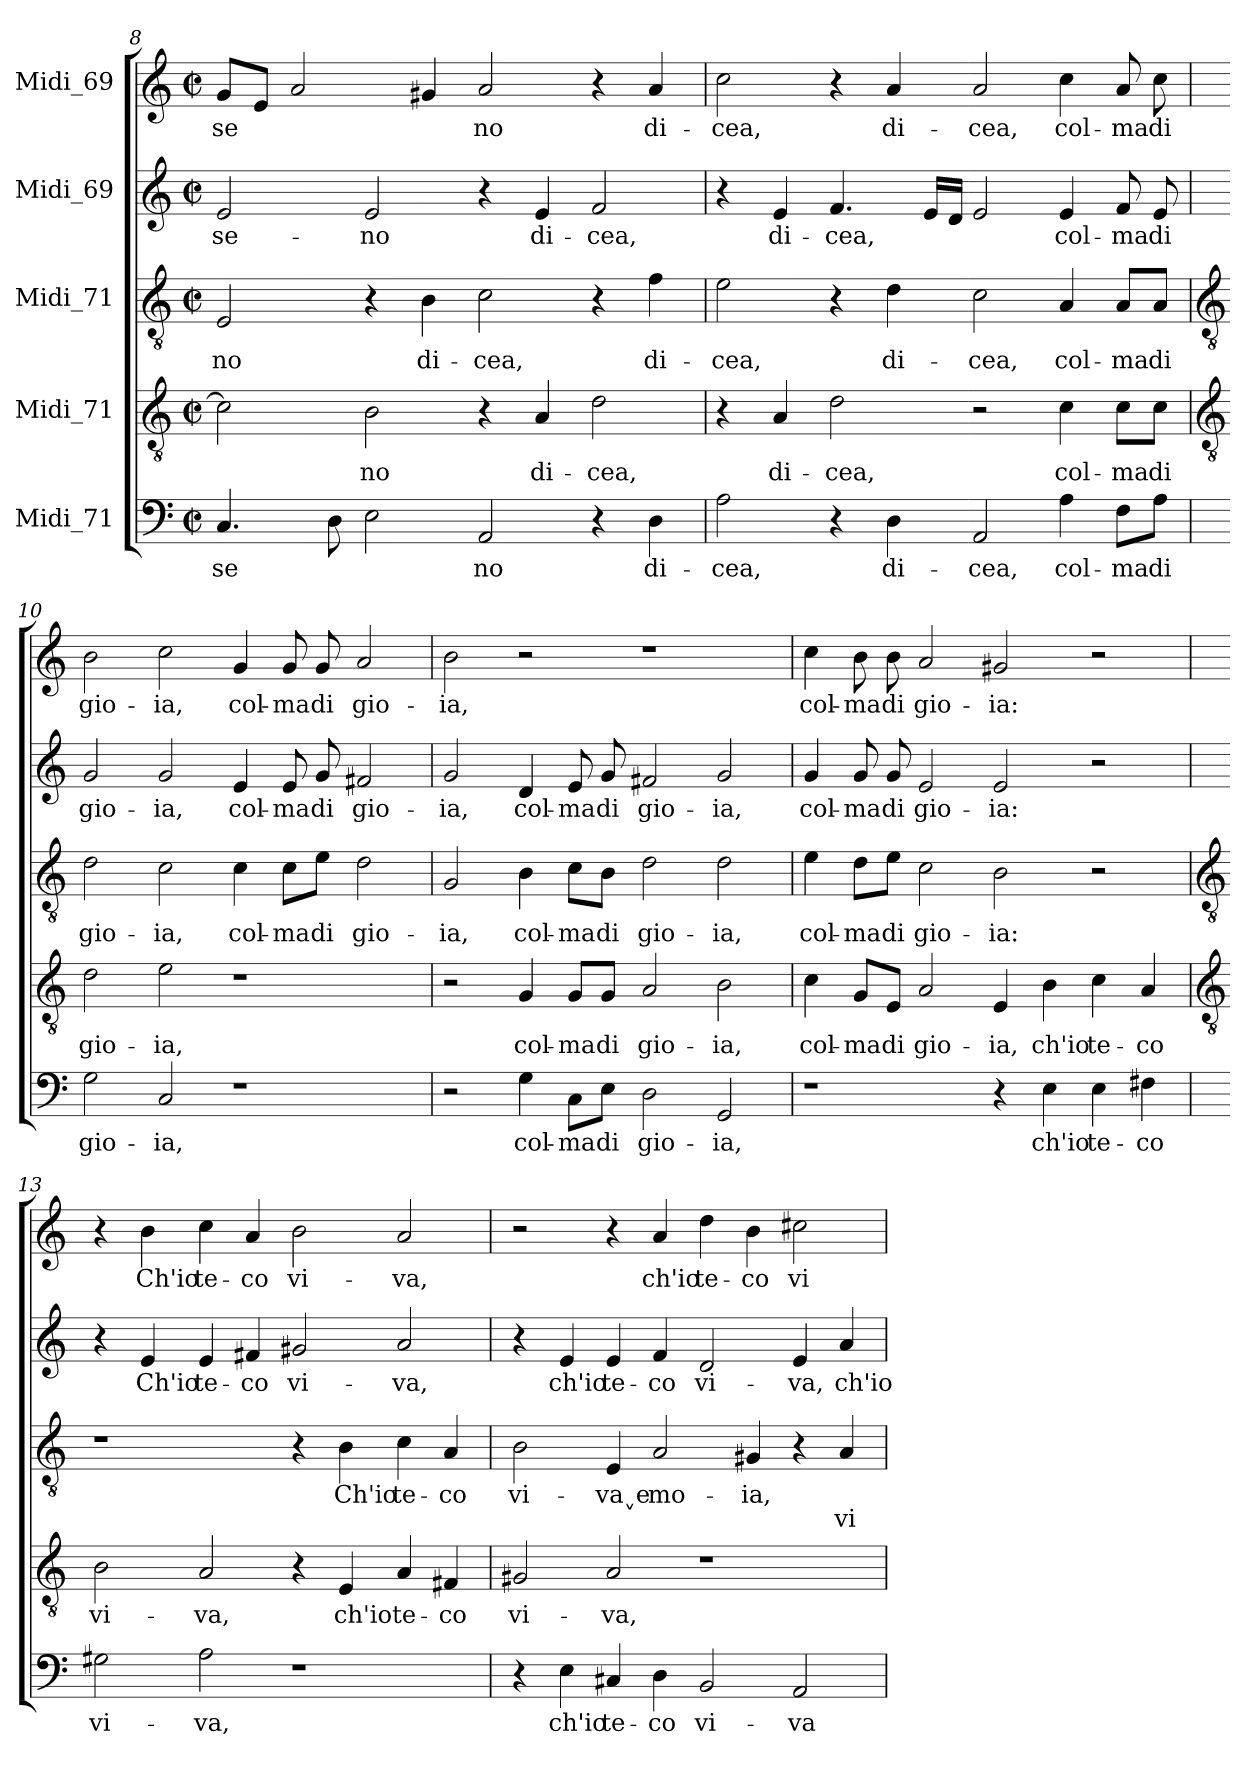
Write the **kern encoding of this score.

**kern	**text	**kern	**text	**kern	**text	**text	**kern	**text	**kern	**text
*part5	*part5	*part4	*part4	*part3	*part3	*part3	*part2	*part2	*part1	*part1
*staff5	*staff5	*staff4	*staff4	*staff3	*staff3	*staff3	*staff2	*staff2	*staff1	*staff1
*I"Midi_71	*	*I"Midi_71	*	*I"Midi_71	*	*	*I"Midi_69	*	*I"Midi_69	*
*clefF4	*	*clefGv2	*	*clefGv2	*	*	*clefG2	*	*clefG2	*
*k[]	*	*k[]	*	*k[]	*	*	*k[]	*	*k[]	*
*C:	*	*C:	*	*C:	*	*	*C:	*	*C:	*
*M4/2	*	*M4/2	*	*M4/2	*	*	*M4/2	*	*M4/2	*
*met(c|)	*	*met(c|)	*	*met(c|)	*	*	*met(c|)	*	*met(c|)	*
=8	=8	=8	=8	=8	=8	=8	=8	=8	=8	=8
!	!LO:LY:b	!	!	!	!LO:LY:b	!	!	!LO:LY:b	!	!LO:LY:b
4.C	se	2c]	.	2E	no	.	2e	se-	8gL	se
.	.	.	.	.	.	.	.	.	8eJ	.
.	.	.	.	.	.	.	.	.	2a	.
8D	.	.	.	.	.	.	.	.	.	.
!	!	!	!LO:LY:b	!	!	!	!	!LO:LY:b	!	!
2E	.	2B	-no	4r	.	.	2e	-no	.	.
!	!	!	!	!	!LO:LY:b	!	!	!	!	!
.	.	.	.	4B	di-	.	.	.	4g#	.
!	!LO:LY:b	!	!	!	!LO:LY:b	!	!	!	!	!LO:LY:b
2AA	no	4r	.	2c	-cea,	.	4r	.	2a	no
!	!	!	!LO:LY:b	!	!	!	!	!LO:LY:b	!	!
.	.	4A	di-	.	.	.	4e	di-	.	.
!	!	!	!LO:LY:b	!	!	!	!	!LO:LY:b	!	!
4r	.	2d	-cea,	4r	.	.	2f	-cea,	4r	.
!	!LO:LY:b	!	!	!	!LO:LY:b	!	!	!	!	!LO:LY:b
4D	di-	.	.	4f	di-	.	.	.	4a	di-
=9	=9	=9	=9	=9	=9	=9	=9	=9	=9	=9
!	!LO:LY:b	!	!	!	!LO:LY:b	!	!	!	!	!LO:LY:b
2A	-cea,	4r	.	2e	-cea,	.	4r	.	2cc	-cea,
!	!	!	!LO:LY:b	!	!	!	!	!LO:LY:b	!	!
.	.	4A	di-	.	.	.	4e	di-	.	.
!	!	!	!LO:LY:b	!	!	!	!	!LO:LY:b	!	!
4r	.	2d	-cea,	4r	.	.	4.f	-cea,	4r	.
!	!LO:LY:b	!	!	!	!LO:LY:b	!	!	!	!	!LO:LY:b
4D	di-	.	.	4d	di-	.	.	.	4a	di-
.	.	.	.	.	.	.	16eLL	.	.	.
.	.	.	.	.	.	.	16dJJ	.	.	.
!	!LO:LY:b	!	!	!	!LO:LY:b	!	!	!	!	!LO:LY:b
2AA	-cea,	2r	.	2c	-cea,	.	2e	.	2a	-cea,
!	!LO:LY:b	!	!LO:LY:b	!	!LO:LY:b	!	!	!LO:LY:b	!	!LO:LY:b
4A	col-	4c	col-	4A	col-	.	4e	col-	4cc	col-
!	!LO:LY:b	!	!LO:LY:b	!	!LO:LY:b	!	!	!LO:LY:b	!	!LO:LY:b
8F\L	-ma	8c\L	-ma	8A/L	-ma	.	8f	-ma	8a	-ma
!	!LO:LY:b	!	!LO:LY:b	!	!LO:LY:b	!	!	!LO:LY:b	!	!LO:LY:b
8A\J	di	8c\J	di	8A/J	di	.	8e	di	8cc	di
!!LO:LB:g=z
=10	=10	=10	=10	=10	=10	=10	=10	=10	=10	=10
*	*	*clefGv2	*	*clefGv2	*	*	*	*	*	*
!	!LO:LY:b	!	!LO:LY:b	!	!LO:LY:b	!	!	!LO:LY:b	!	!LO:LY:b
2G	gio-	2d	gio-	2d	gio-	.	2g	gio-	2b	gio-
!	!LO:LY:b	!	!LO:LY:b	!	!LO:LY:b	!	!	!LO:LY:b	!	!LO:LY:b
2C	-ia,	2e	-ia,	2c	-ia,	.	2g	-ia,	2cc	-ia,
!	!	!	!	!	!LO:LY:b	!	!	!LO:LY:b	!	!LO:LY:b
1r	.	1r	.	4c	col-	.	4e	col-	4g	col-
!	!	!	!	!	!LO:LY:b	!	!	!LO:LY:b	!	!LO:LY:b
.	.	.	.	8c\L	-ma	.	8e	-ma	8g	-ma
!	!	!	!	!	!LO:LY:b	!	!	!LO:LY:b	!	!LO:LY:b
.	.	.	.	8e\J	di	.	8g	di	8g	di
!	!	!	!	!	!LO:LY:b	!	!	!LO:LY:b	!	!LO:LY:b
.	.	.	.	2d	gio-	.	2f#X	gio-	2a	gio-
=11	=11	=11	=11	=11	=11	=11	=11	=11	=11	=11
!	!	!	!	!	!LO:LY:b	!	!	!LO:LY:b	!	!LO:LY:b
2r	.	2r	.	2G	-ia,	.	2g	-ia,	2b	-ia,
!	!LO:LY:b	!	!LO:LY:b	!	!LO:LY:b	!	!	!LO:LY:b	!	!
4G	col-	4G	col-	4B	col-	.	4d	col-	2r	.
!	!LO:LY:b	!	!LO:LY:b	!	!LO:LY:b	!	!	!LO:LY:b	!	!
8C\L	-ma	8G/L	-ma	8c\L	-ma	.	8e	-ma	.	.
!	!LO:LY:b	!	!LO:LY:b	!	!LO:LY:b	!	!	!LO:LY:b	!	!
8E\J	di	8G/J	di	8B\J	di	.	8g	di	.	.
!	!LO:LY:b	!	!LO:LY:b	!	!LO:LY:b	!	!	!LO:LY:b	!	!
2D	gio-	2A	gio-	2d	gio-	.	2f#X	gio-	1r	.
!	!LO:LY:b	!	!LO:LY:b	!	!LO:LY:b	!	!	!LO:LY:b	!	!
2GG	-ia,	2B	-ia,	2d	-ia,	.	2g	-ia,	.	.
=12	=12	=12	=12	=12	=12	=12	=12	=12	=12	=12
!	!	!	!LO:LY:b	!	!LO:LY:b	!	!	!LO:LY:b	!	!LO:LY:b
1r	.	4c	col-	4e	col-	.	4g	col-	4cc	col-
!	!	!	!LO:LY:b	!	!LO:LY:b	!	!	!LO:LY:b	!	!LO:LY:b
.	.	8G/L	-ma	8d\L	-ma	.	8g	-ma	8b	-ma
!	!	!	!LO:LY:b	!	!LO:LY:b	!	!	!LO:LY:b	!	!LO:LY:b
.	.	8E/J	di	8e\J	di	.	8g	di	8b	di
!	!	!	!LO:LY:b	!	!LO:LY:b	!	!	!LO:LY:b	!	!LO:LY:b
.	.	2A	gio-	2c	gio-	.	2e	gio-	2a	gio-
!	!	!	!LO:LY:b	!	!LO:LY:b	!	!	!LO:LY:b	!	!LO:LY:b
4r	.	4E	-ia,	2B	-ia:	.	2e	-ia:	2g#X	-ia:
!	!LO:LY:b	!	!LO:LY:b	!	!	!	!	!	!	!
4E	ch'io	4B	ch'io	.	.	.	.	.	.	.
!	!LO:LY:b	!	!LO:LY:b	!	!	!	!	!	!	!
4E	te-	4c	te-	2r	.	.	2r	.	2r	.
!	!LO:LY:b	!	!LO:LY:b	!	!	!	!	!	!	!
4F#X	-co	4A	-co	.	.	.	.	.	.	.
!!LO:LB:g=z
=13	=13	=13	=13	=13	=13	=13	=13	=13	=13	=13
*	*	*clefGv2	*	*clefGv2	*	*	*	*	*	*
!	!LO:LY:b	!	!LO:LY:b	!	!	!	!	!	!	!
2G#X	vi-	2B	vi-	1r	.	.	4r	.	4r	.
!	!	!	!	!	!	!	!	!LO:LY:b	!	!LO:LY:b
.	.	.	.	.	.	.	4e	Ch'io	4b	Ch'io
!	!LO:LY:b	!	!LO:LY:b	!	!	!	!	!LO:LY:b	!	!LO:LY:b
2A	-va,	2A	-va,	.	.	.	4e	te-	4cc	te-
!	!	!	!	!	!	!	!	!LO:LY:b	!	!LO:LY:b
.	.	.	.	.	.	.	4f#X	-co	4a	-co
!	!	!	!	!	!	!	!	!LO:LY:b	!	!LO:LY:b
1r	.	4r	.	4r	.	.	2g#X	vi-	2b	vi-
!	!	!	!LO:LY:b	!	!LO:LY:b	!	!	!	!	!
.	.	4E	ch'io	4B	Ch'io	.	.	.	.	.
!	!	!	!LO:LY:b	!	!LO:LY:b	!	!	!LO:LY:b	!	!LO:LY:b
.	.	4A	te-	4c	te-	.	2a	-va,	2a	-va,
!	!	!	!LO:LY:b	!	!LO:LY:b	!	!	!	!	!
.	.	4F#X	-co	4A	-co	.	.	.	.	.
=14	=14	=14	=14	=14	=14	=14	=14	=14	=14	=14
!	!	!	!LO:LY:b	!	!LO:LY:b	!	!	!	!	!
4r	.	2G#X	vi-	2B	vi-	.	4r	.	2r	.
!	!LO:LY:b	!	!	!	!	!	!	!LO:LY:b	!	!
4E	ch'io	.	.	.	.	.	4e	ch'io	.	.
!	!LO:LY:b	!	!LO:LY:b	!	!LO:LY:b	!	!	!LO:LY:b	!	!
4C#X	te-	2A	-va,	4E	-vaˬe	.	4e	te-	4r	.
!	!LO:LY:b	!	!	!	!LO:LY:b	!	!	!LO:LY:b	!	!LO:LY:b
4D	-co	.	.	2A	mo-	.	4f	-co	4a	ch'io
!	!LO:LY:b	!	!	!	!	!	!	!LO:LY:b	!	!LO:LY:b
2BB	vi-	1r	.	.	.	.	2d	vi-	4dd	te-
!	!	!	!	!	!LO:LY:b	!	!	!	!	!LO:LY:b
.	.	.	.	4G#X	-ia,	.	.	.	4b	-co
!	!LO:LY:b	!	!	!	!	!	!	!LO:LY:b	!	!LO:LY:b
2AA	-va	.	.	4r	.	.	4e	-va,	2cc#X	vi-
!	!	!	!	!	!	!LO:LY:b	!	!LO:LY:b	!	!
.	.	.	.	4A	.	vi-	4a	ch'io	.	.
=	=	=	=	=	=	=	=	=	=	=
*-	*-	*-	*-	*-	*-	*-	*-	*-	*-	*-
